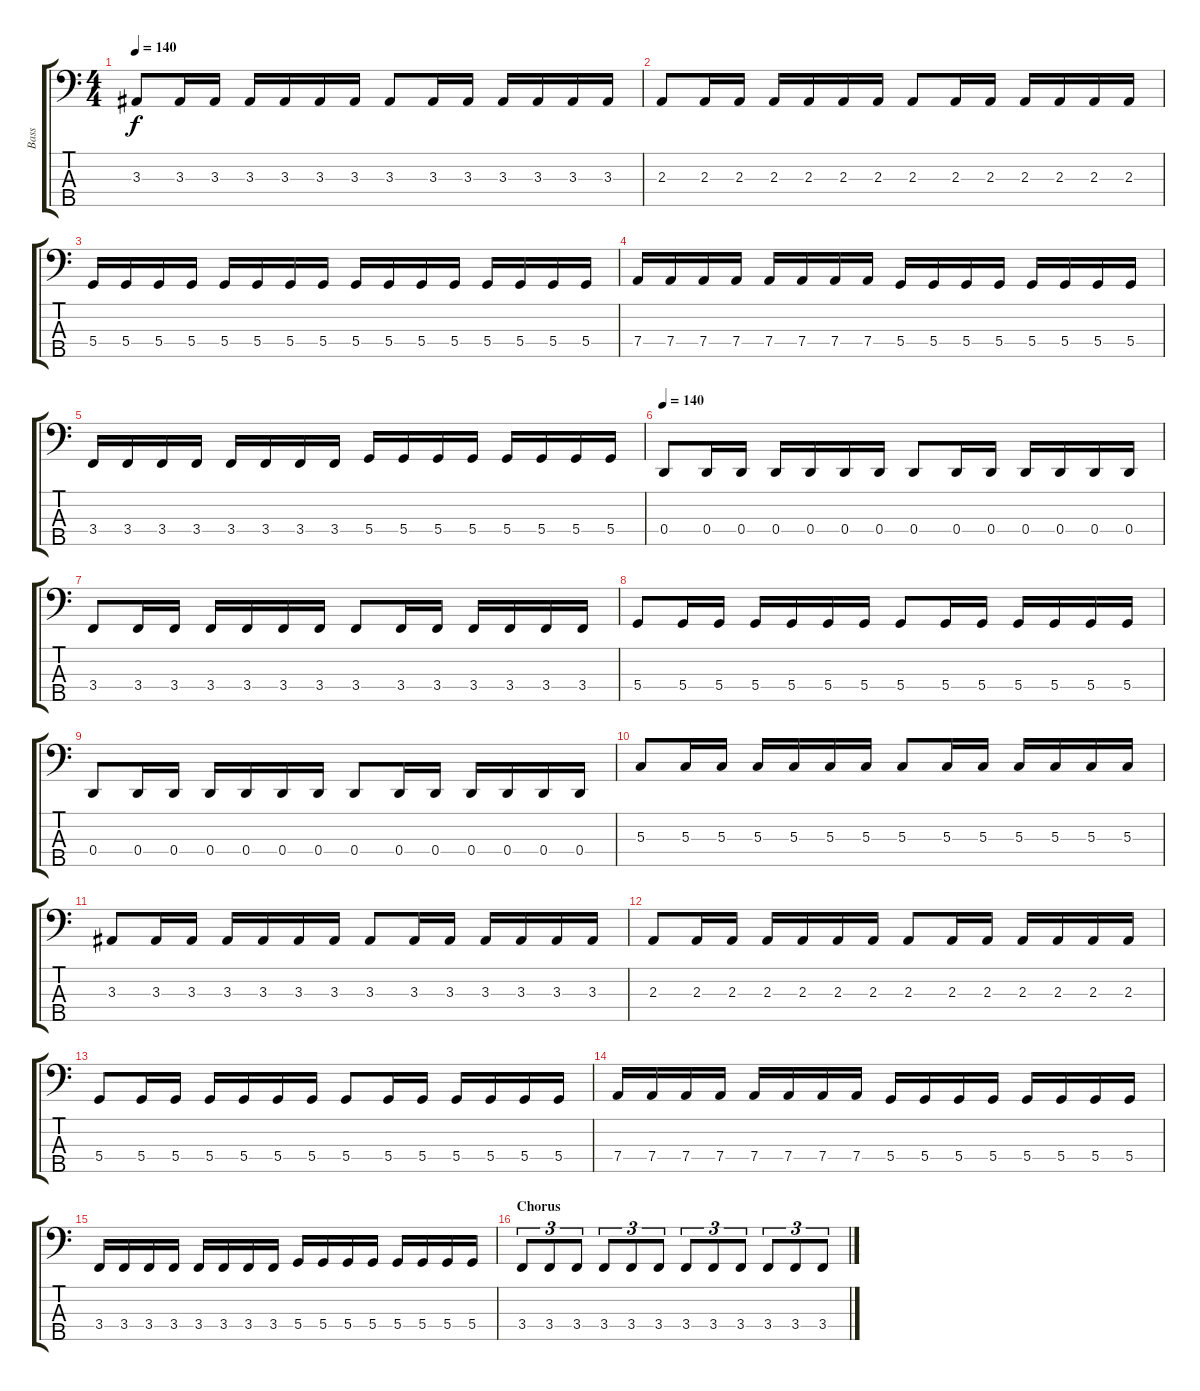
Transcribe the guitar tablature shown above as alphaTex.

\track ("Bass" "Bass") {instrument electricbassfinger}
\staff {score tabs}
\tuning (F2 C2 G1 D1 A0) {hide}
\ts (4 4)
\tempo 140
\clef f4
\ks c
3.3.8{dy f} 3.3.16 3.3.16 3.3.16 3.3.16 3.3.16 3.3.16 3.3.8 3.3.16 3.3.16 3.3.16 3.3.16 3.3.16 3.3.16 |
2.3.8 2.3.16 2.3.16 2.3.16 2.3.16 2.3.16 2.3.16 2.3.8 2.3.16 2.3.16 2.3.16 2.3.16 2.3.16 2.3.16 |
5.4.16 5.4.16 5.4.16 5.4.16 5.4.16 5.4.16 5.4.16 5.4.16 5.4.16 5.4.16 5.4.16 5.4.16 5.4.16 5.4.16 5.4.16 5.4.16 |
7.4.16 7.4.16 7.4.16 7.4.16 7.4.16 7.4.16 7.4.16 7.4.16 5.4.16 5.4.16 5.4.16 5.4.16 5.4.16 5.4.16 5.4.16 5.4.16 |
3.4.16 3.4.16 3.4.16 3.4.16 3.4.16 3.4.16 3.4.16 3.4.16 5.4.16 5.4.16 5.4.16 5.4.16 5.4.16 5.4.16 5.4.16 5.4.16 |
\tempo 140
0.4.8 0.4.16 0.4.16 0.4.16 0.4.16 0.4.16 0.4.16 0.4.8 0.4.16 0.4.16 0.4.16 0.4.16 0.4.16 0.4.16 |
3.4.8 3.4.16 3.4.16 3.4.16 3.4.16 3.4.16 3.4.16 3.4.8 3.4.16 3.4.16 3.4.16 3.4.16 3.4.16 3.4.16 |
5.4.8 5.4.16 5.4.16 5.4.16 5.4.16 5.4.16 5.4.16 5.4.8 5.4.16 5.4.16 5.4.16 5.4.16 5.4.16 5.4.16 |
0.4.8 0.4.16 0.4.16 0.4.16 0.4.16 0.4.16 0.4.16 0.4.8 0.4.16 0.4.16 0.4.16 0.4.16 0.4.16 0.4.16 |
5.3.8 5.3.16 5.3.16 5.3.16 5.3.16 5.3.16 5.3.16 5.3.8 5.3.16 5.3.16 5.3.16 5.3.16 5.3.16 5.3.16 |
3.3.8 3.3.16 3.3.16 3.3.16 3.3.16 3.3.16 3.3.16 3.3.8 3.3.16 3.3.16 3.3.16 3.3.16 3.3.16 3.3.16 |
2.3.8 2.3.16 2.3.16 2.3.16 2.3.16 2.3.16 2.3.16 2.3.8 2.3.16 2.3.16 2.3.16 2.3.16 2.3.16 2.3.16 |
5.4.8 5.4.16 5.4.16 5.4.16 5.4.16 5.4.16 5.4.16 5.4.8 5.4.16 5.4.16 5.4.16 5.4.16 5.4.16 5.4.16 |
7.4.16 7.4.16 7.4.16 7.4.16 7.4.16 7.4.16 7.4.16 7.4.16 5.4.16 5.4.16 5.4.16 5.4.16 5.4.16 5.4.16 5.4.16 5.4.16 |
3.4.16 3.4.16 3.4.16 3.4.16 3.4.16 3.4.16 3.4.16 3.4.16 5.4.16 5.4.16 5.4.16 5.4.16 5.4.16 5.4.16 5.4.16 5.4.16 |
\section ("" "Chorus")
3.4.8{tu (3 2) volume 11} 3.4.8{tu (3 2)} 3.4.8{tu (3 2)} 3.4.8{tu (3 2)} 3.4.8{tu (3 2)} 3.4.8{tu (3 2)} 3.4.8{tu (3 2)} 3.4.8{tu (3 2)} 3.4.8{tu (3 2)} 3.4.8{tu (3 2)} 3.4.8{tu (3 2)} 3.4.8{tu (3 2)}
